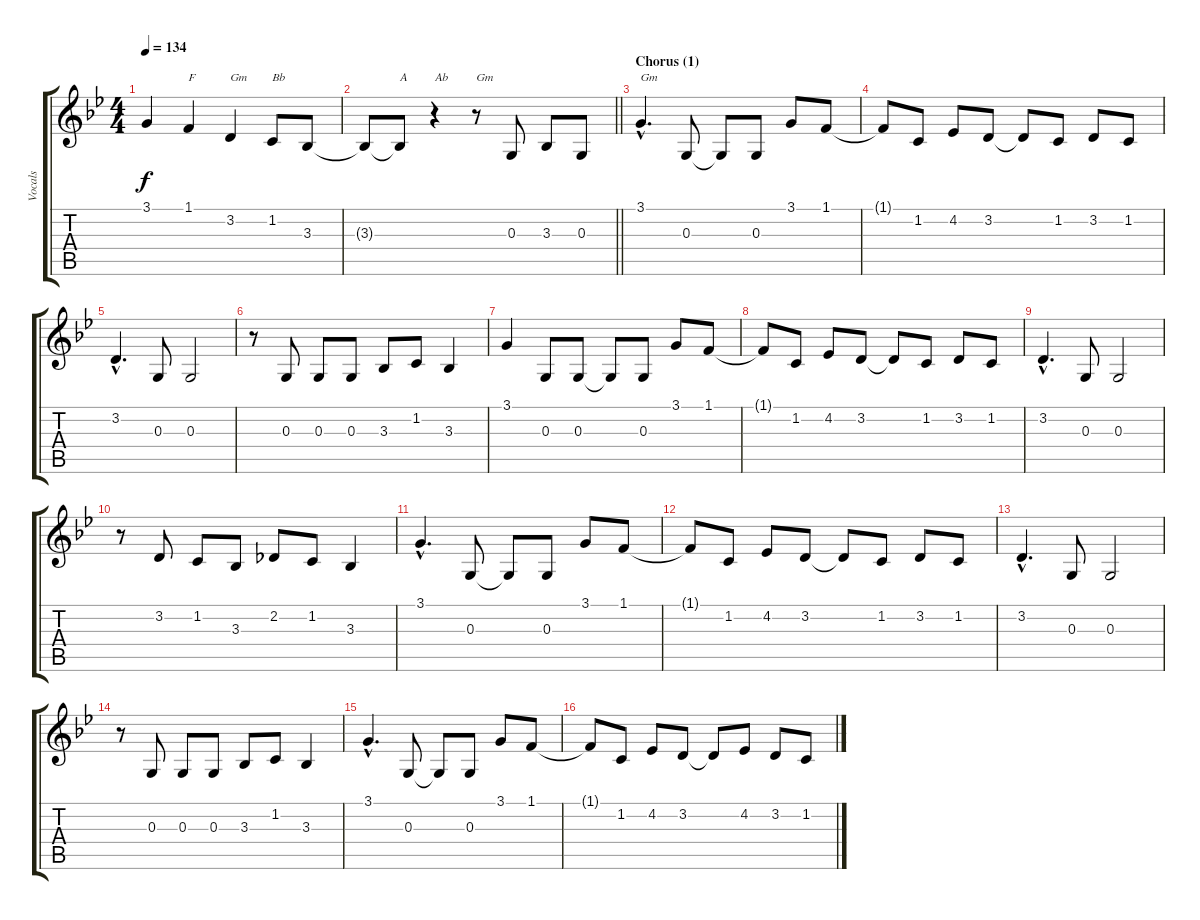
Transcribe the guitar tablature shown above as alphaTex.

\track ("Vocals" "Vocals") {instrument sopranosax}
\staff {score tabs}
\tuning (E4 B3 G3 D3 A2 E2) {hide}
\ts (4 4)
\tempo 134
\clef g2
\ks gminor
3.1.4{dy f} 1.1.4{txt "F"} 3.2.4{txt "Gm"} 1.2.8{txt "Bb"} 3.3.8 |
\barLineRight lightlight
3.3{t}.8 3.3{t}.8{txt "A"} r.4{txt "Ab"} r.8{txt "Gm"} 0.3.8 3.3.8 0.3.8 |
\section ("" "Chorus (1)")
3.1{hac}.4{d txt "Gm"} 0.3.8 0.3{t}.8 0.3.8 3.1.8 1.1.8 |
1.1{t}.8 1.2.8 4.2.8 3.2.8 3.2{t}.8 1.2.8 3.2.8 1.2.8 |
3.2{hac}.4{d} 0.3.8 0.3.2 |
r.8 0.3.8 0.3.8 0.3.8 3.3.8 1.2.8 3.3.4 |
3.1.4 0.3.8 0.3.8 0.3{t}.8 0.3.8 3.1.8 1.1.8 |
1.1{t}.8 1.2.8 4.2.8 3.2.8 3.2{t}.8 1.2.8 3.2.8 1.2.8 |
3.2{hac}.4{d} 0.3.8 0.3.2 |
r.8 3.2.8 1.2.8 3.3.8 2.2.8 1.2.8 3.3.4 |
3.1{hac}.4{d} 0.3.8 0.3{t}.8 0.3.8 3.1.8 1.1.8 |
1.1{t}.8 1.2.8 4.2.8 3.2.8 3.2{t}.8 1.2.8 3.2.8 1.2.8 |
3.2{hac}.4{d} 0.3.8 0.3.2 |
r.8 0.3.8 0.3.8 0.3.8 3.3.8 1.2.8 3.3.4 |
3.1{hac}.4{d} 0.3.8 0.3{t}.8 0.3.8 3.1.8 1.1.8 |
1.1{t}.8 1.2.8 4.2.8 3.2.8 3.2{t}.8 4.2.8 3.2.8 1.2.8
